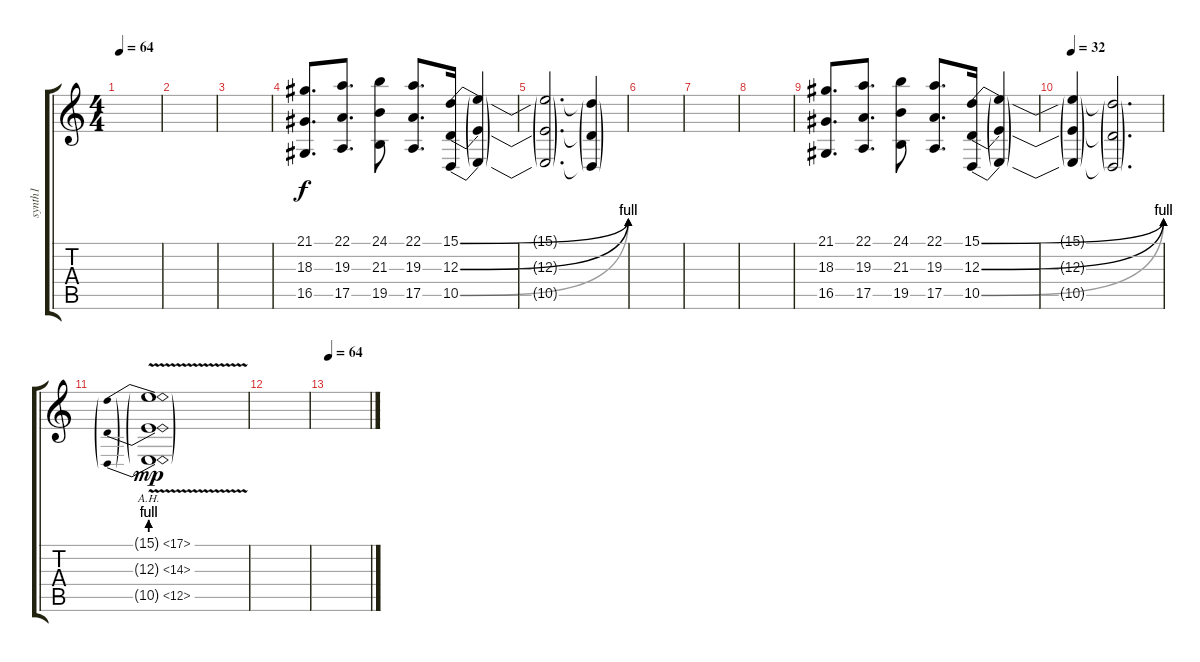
\track ("synth1" "synth1") {instrument pad4choir}
\staff {score tabs}
\tuning (B3 Gb3 D3 A2 E2 B1) {hide}
\ts (4 4)
\tempo 64
\clef g2
\ks c
|
|
|
(21.1 18.3 16.5).8{d} (22.1 19.3 17.5).8{d} (24.1 21.3 19.5).8 (22.1 19.3 17.5).8{d} (15.1{be (bend 0 0 60 4)} 12.3{be (bend 0 0 60 4)} 10.5{be (bend 0 0 60 4)}).16 (15.1{t} 12.3{t} 10.5{t}).4 |
(15.1{t} 12.3{t} 10.5{t}).2{d} (15.1{t} 12.3{t} 10.5{t}).4 |
|
|
|
(21.1 18.3 16.5).8{d} (22.1 19.3 17.5).8{d} (24.1 21.3 19.5).8 (22.1 19.3 17.5).8{d} (15.1{be (bend 0 0 60 4)} 12.3{be (bend 0 0 60 4)} 10.5{be (bend 0 0 60 4)}).16 (15.1{t} 12.3{t} 10.5{t}).4 |
\tempo 32
(15.1{t} 12.3{t} 10.5{t}).4 (15.1{t} 12.3{t} 10.5{t}).2{d} |
(15.1{be (prebend 0 4 60 4) ah 2 v g} 12.3{be (prebend 0 4 60 4) ah 2 v g} 10.5{be (prebend 0 4 60 4) ah 2 v g}).1{dy mp} |
|
\tempo 64
